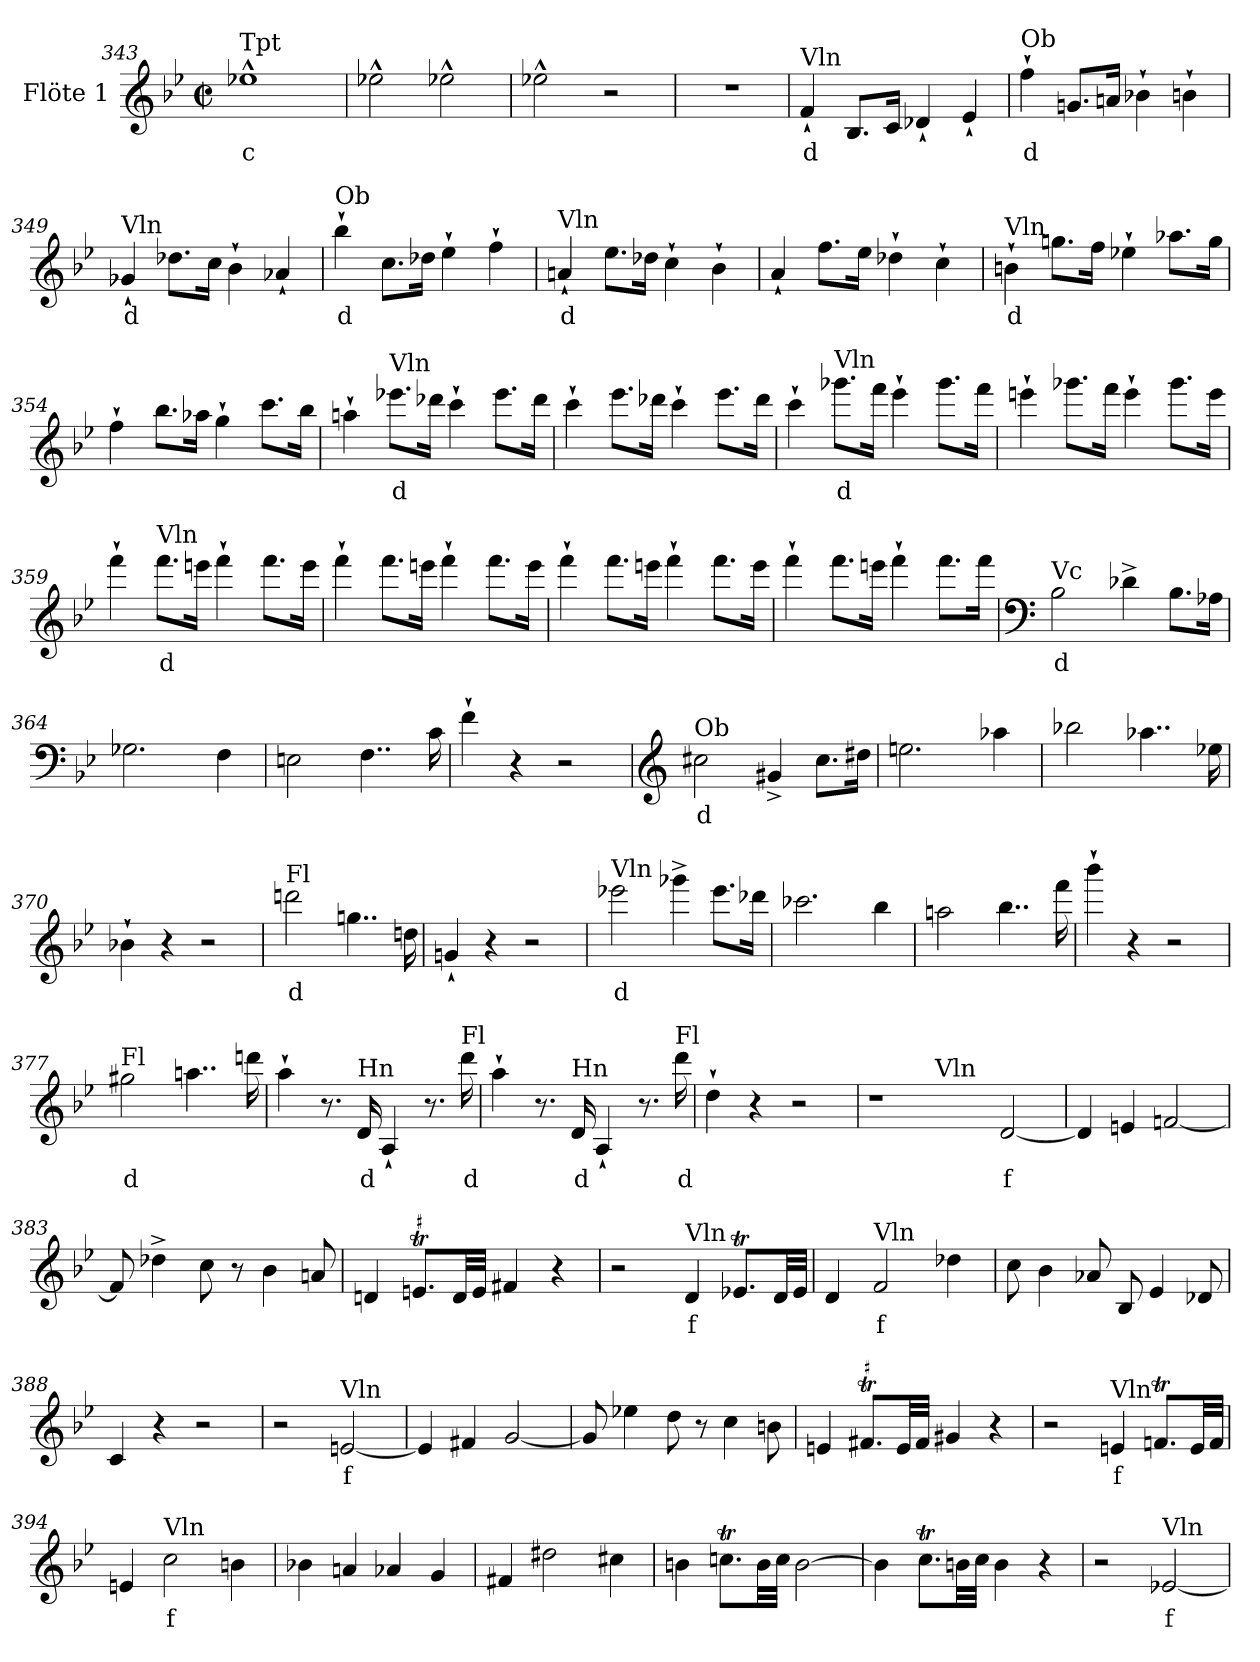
**kern	**text
*part1	*part1
*staff1	*staff1
*I"Flöte 1	*
*I'Fl. 1	*
*clefG2	*
*k[b-e-]	*
*M2/2	*
*met(c|)	*
=343	=343
!LO:TX:a:t=Tpt	!
!	!LO:LY:color=#FF0000
1ee-X^^	c
=344	=344
2ee-X^^	.
2ee-X^^	.
=345	=345
2ee-X^^	.
2r	.
=346	=346
1r	.
=347	=347
!LO:TX:a:t=Vln	!
!	!LO:LY:color=#FF0000
4f`	d
8.B-/L	.
16c/Jk	.
4d-X`	.
4e-`	.
=348	=348
!LO:TX:a:t=Ob	!
!	!LO:LY:color=#FF0000
4ff`	d
8.gn/L	.
16an/Jk	.
4b-X`	.
4bn`	.
=349	=349
!LO:TX:a:t=Vln	!
!	!LO:LY:color=#FF0000
4g-X`	d
8.dd-X\L	.
16cc\Jk	.
4b-`	.
4a-X`	.
=350	=350
!LO:TX:a:t=Ob	!
!	!LO:LY:color=#FF0000
4bb-`	d
8.cc\L	.
16dd-X\Jk	.
4ee-`	.
4ff`	.
=351	=351
!LO:TX:a:t=Vln	!
!	!LO:LY:color=#FF0000
4an`	d
8.ee-\L	.
16dd-X\Jk	.
4cc`	.
4b-`	.
=352	=352
4a`	.
8.ff\L	.
16ee-\Jk	.
4dd-X`	.
4cc`	.
=353	=353
!LO:TX:a:t=Vln	!
!	!LO:LY:color=#FF0000
4bn`	d
8.ggn\L	.
16ff\Jk	.
4ee-X`	.
8.aa-X\L	.
16gg\Jk	.
=354	=354
4ff`	.
8.bb-\L	.
16aa-X\Jk	.
4gg`	.
8.ccc\L	.
16bb-\Jk	.
=355	=355
4aan`	.
!LO:TX:a:t=Vln	!
!	!LO:LY:color=#FF0000
8.eee-X\L	d
16ddd-X\Jk	.
4ccc`	.
8.eee-\L	.
16ddd-\Jk	.
=356	=356
4ccc`	.
8.eee-\L	.
16ddd-X\Jk	.
4ccc`	.
8.eee-\L	.
16ddd-\Jk	.
=357	=357
4ccc`	.
!LO:TX:a:t=Vln	!
!	!LO:LY:color=#FF0000
8.ggg-X\L	d
16fff\Jk	.
4eee-`	.
8.ggg-\L	.
16fff\Jk	.
=358	=358
4eeen`	.
8.ggg-X\L	.
16fff\Jk	.
4eee`	.
8.ggg-\L	.
16eee\Jk	.
=359	=359
4fff`	.
!LO:TX:a:t=Vln	!
!	!LO:LY:color=#FF0000
8.fff\L	d
16eeen\Jk	.
4fff`	.
8.fff\L	.
16eee\Jk	.
=360	=360
4fff`	.
8.fff\L	.
16eeen\Jk	.
4fff`	.
8.fff\L	.
16eee\Jk	.
=361	=361
4fff`	.
8.fff\L	.
16eeen\Jk	.
4fff`	.
8.fff\L	.
16eee\Jk	.
=362	=362
4fff`	.
8.fff\L	.
16eeen\Jk	.
4fff`	.
8.fff\L	.
16fff\Jk	.
=363	=363
*clefF4	*
!LO:TX:a:t=Vc	!
!	!LO:LY:color=#FF0000
2B-	d
4d-X^	.
8.B-\L	.
16A-X\Jk	.
=364	=364
2.G-X	.
4F	.
=365	=365
2En	.
4..F	.
16c	.
=366	=366
4f`	.
4r	.
2r	.
=367	=367
*clefG2	*
!LO:TX:a:t=Ob	!
!	!LO:LY:color=#FF0000
2cc#X	d
4g#X^	.
8.cc#\L	.
16dd#X\Jk	.
=368	=368
2.een	.
4aa-X	.
=369	=369
2bb-X	.
4..aa-X	.
16ee-X	.
=370	=370
4b-X`	.
4r	.
2r	.
=371	=371
!LO:TX:a:t=Fl	!
!	!LO:LY:color=#FF0000
2dddn	d
4..ggn	.
16ddn	.
=372	=372
4gn`	.
4r	.
2r	.
=373	=373
!LO:TX:a:t=Vln	!
!	!LO:LY:color=#FF0000
2eee-X	d
4ggg-X^	.
8.eee-\L	.
16ddd-X\Jk	.
=374	=374
2.ccc-X	.
4bb-	.
=375	=375
2aan	.
4..bb-	.
16fff	.
=376	=376
4bbb-`	.
4r	.
2r	.
=377	=377
!LO:TX:a:t=Fl	!
!	!LO:LY:color=#FF0000
2gg#X	d
4..aan	.
16dddn	.
=378	=378
4aa`	.
8.r	.
!LO:TX:a:t=Hn	!
!	!LO:LY:color=#FF0000
16d	d
4A`	.
8.r	.
!LO:TX:a:t=Fl	!
!	!LO:LY:color=#FF0000
16ddd	d
=379	=379
4aa`	.
8.r	.
!LO:TX:a:t=Hn	!
!	!LO:LY:color=#FF0000
16d	d
4A`	.
8.r	.
!LO:TX:a:t=Fl	!
!	!LO:LY:color=#FF0000
16ddd	d
=380	=380
4dd`	.
4r	.
2r	.
=381	=381
*^	*
1r	2ryy	.
!	!LO:TX:a:t=Vln	!
.	1ryy	.
!	!	!LO:LY:color=#FF0000
[2d	.	f
*v	*v	*
=382	=382
4d]	.
4en	.
[2fn	.
=383	=383
8f]	.
4dd-X^	.
8cc	.
8r	.
4b-	.
8an	.
=384	=384
4dn	.
!LO:TR:acc=#	!
8.enT/L	.
32d/LL	.
32e/JJJ	.
4f#X	.
4r	.
=385	=385
2r	.
!LO:TX:a:t=Vln	!
!	!LO:LY:color=#FF0000
4d	f
8.e-XT/L	.
32d/LL	.
32e-/JJJ	.
=386	=386
4d	.
!LO:TX:a:t=Vln	!
!	!LO:LY:color=#FF0000
2f	f
4dd-X	.
=387	=387
8cc	.
4b-	.
8a-X	.
8B-	.
4e-	.
8d-X	.
=388	=388
4c	.
4r	.
2r	.
=389	=389
2r	.
!LO:TX:a:t=Vln	!
!	!LO:LY:color=#FF0000
[2en	f
=390	=390
4en]	.
4f#X	.
[2g	.
=391	=391
8g]	.
4ee-X	.
8dd	.
8r	.
4cc	.
8bn	.
=392	=392
4en	.
!LO:TR:acc=#	!
8.f#XT/L	.
32e/LL	.
32f#/JJJ	.
4g#X	.
4r	.
=393	=393
2r	.
!LO:TX:a:t=Vln	!
!	!LO:LY:color=#FF0000
4en	f
8.fnT/L	.
32e/LL	.
32f/JJJ	.
=394	=394
4en	.
!LO:TX:a:t=Vln	!
!	!LO:LY:color=#FF0000
2cc	f
4bn	.
=395	=395
4b-X	.
4an	.
4a-X	.
4g	.
=396	=396
4f#X	.
2dd#X	.
4cc#X	.
=397	=397
4bn	.
8.ccnT\L	.
32b\LL	.
32cc\JJJ	.
[2b	.
=398	=398
4bn]	.
8.ccT\L	.
32b\LL	.
32cc\JJJ	.
4b	.
4r	.
=399	=399
2r	.
!LO:TX:a:t=Vln	!
!	!LO:LY:color=#FF0000
[2e-X	f
=	=
*-	*-
